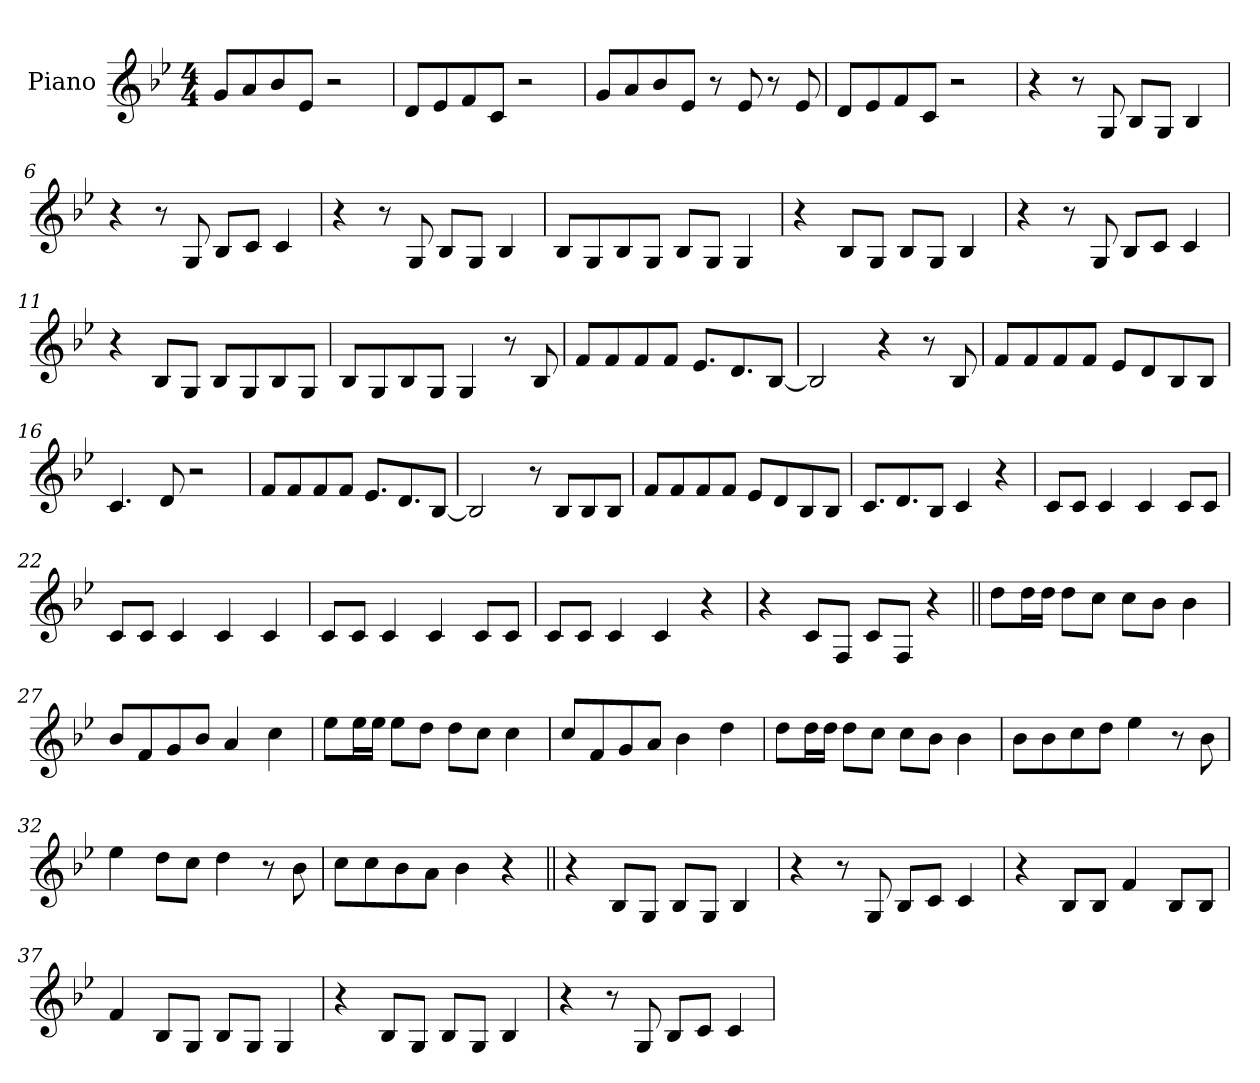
**kern
*part1
*staff1
*I"Piano
*I'Pno.
*clefG2
*k[b-e-]
*M4/4
=1
8g!L
8a!
8b-!
8e-!J
2r
=2
8d!L
8e-!
8f!
8c!J
2r
=3
8g!L
8a!
8b-!
8e-!J
8r
8e-!
8r
8e-!
=4
8d!L
8e-!
8f!
8c!J
2r
=5
4r
8r
8G
8B-L
8GJ
4B-
=6
4r
8r
8G
8B-L
8cJ
4c
=7
4r
8r
8G
8B-L
8GJ
4B-
=8
8B-L
8G
8B-
8GJ
8B-L
8GJ
4G
=9
4r
8B-L
8GJ
8B-L
8GJ
4B-
=10
4r
8r
8G
8B-L
8cJ
4c
=11
4r
8B-L
8GJ
8B-L
8G
8B-
8GJ
=12
8B-L
8G
8B-
8GJ
4G
8r
8B-
=13
8fL
8f
8f
8fJ
8.e-L
8.d
[8B-J
=14
2B-]
4r
8r
8B-
=15
8fL
8f
8f
8fJ
8e-L
8d
8B-
8B-J
=16
4.c
8d
2r
=17
8fL
8f
8f
8fJ
8.e-L
8.d
[8B-J
=18
2B-]
8r
8B-L
8B-
8B-J
=19
8fL
8f
8f
8fJ
8e-L
8d
8B-
8B-J
=20
8.cL
8.d
8B-J
4c
4r
=21
8cL
8cJ
4c
4c
8cL
8cJ
=22
8cL
8cJ
4c
4c
4c
=23
8cL
8cJ
4c
4c
8cL
8cJ
=24
8cL
8cJ
4c
4c
4r
=25
4r
8cL
8FJ
8cL
8FJ
4r
=26||
8ddL
16ddL
16ddJJ
8ddL
8ccJ
8ccL
8b-J
4b-
=27
8b-L
8f
8g
8b-J
4a
4cc
=28
8ee-L
16ee-L
16ee-JJ
8ee-L
8ddJ
8ddL
8ccJ
4cc
=29
8ccL
8f
8g
8aJ
4b-
4dd
=30
8ddL
16ddL
16ddJJ
8ddL
8ccJ
8ccL
8b-J
4b-
=31
8b-L
8b-
8cc
8ddJ
4ee-
8r
8b-
=32
4ee-
8ddL
8ccJ
4dd
8r
8b-
=33
8ccL
8cc
8b-
8aJ
4b-
4r
=34||
4r
8B-L
8GJ
8B-L
8GJ
4B-
=35
4r
8r
8G
8B-L
8cJ
4c
=36
4r
8B-L
8B-J
4f
8B-L
8B-J
=37
4f
8B-L
8GJ
8B-L
8GJ
4G
=38
4r
8B-L
8GJ
8B-L
8GJ
4B-
=39
4r
8r
8G
8B-L
8cJ
4c
=
*-
